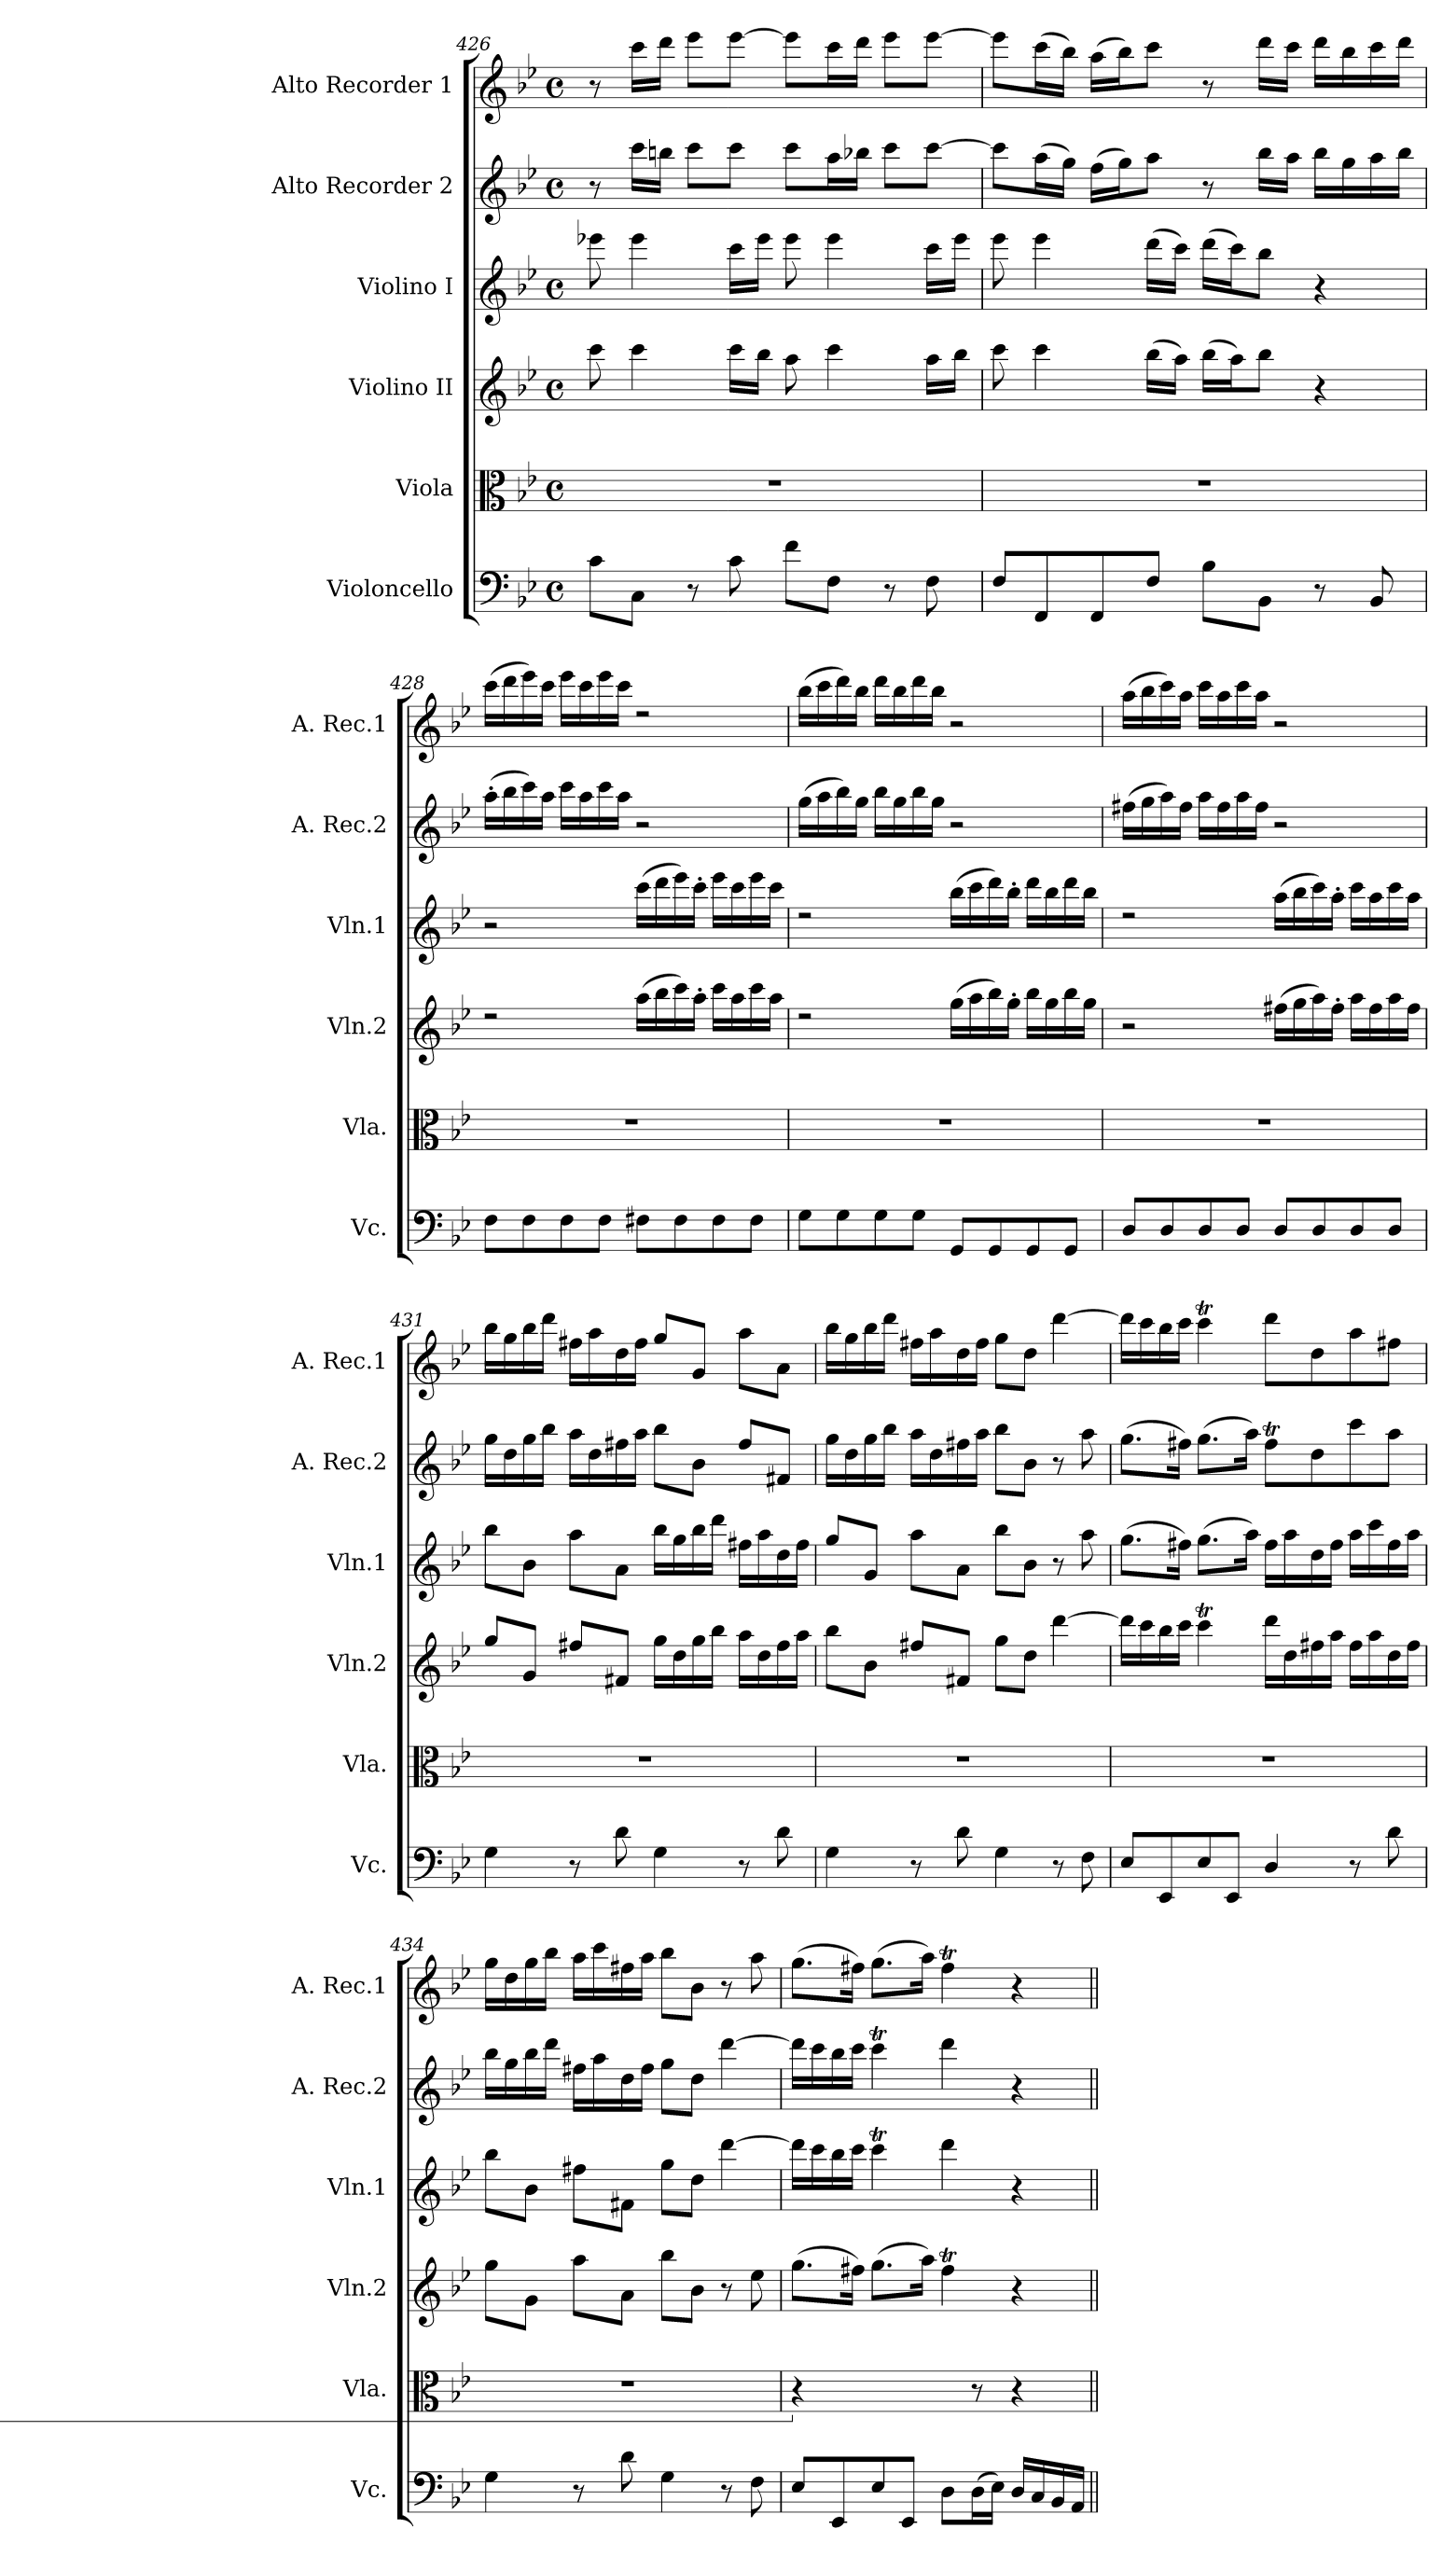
**kern	**kern	**kern	**kern	**kern	**kern
*part6	*part5	*part4	*part3	*part2	*part1
*staff6	*staff5	*staff4	*staff3	*staff2	*staff1
*I"Violoncello	*I"Viola	*I"Violino II	*I"Violino I	*I"Alto Recorder 2	*I"Alto Recorder 1
*I'Vc.	*I'Vla.	*I'Vln.2	*I'Vln.1	*I'A. Rec.2	*I'A. Rec.1
*clefF4	*clefC3	*clefG2	*clefG2	*clefG2	*clefG2
*k[b-e-]	*k[b-e-]	*k[b-e-]	*k[b-e-]	*k[b-e-]	*k[b-e-]
*M4/4	*M4/4	*M4/4	*M4/4	*M4/4	*M4/4
*met(c)	*met(c)	*met(c)	*met(c)	*met(c)	*met(c)
=426	=426	=426	=426	=426	=426
8c\L	1r	8ccc\	8eee-X\	8r	8r
8C\J	.	4ccc\	4eee-\	16ccc\LL	16ccc\LL
.	.	.	.	16bbn\JJ	16ddd\JJ
8r	.	.	.	8ccc\L	8eee-\L
8c\	.	16ccc\LL	16ccc\LL	8ccc\J	[8eee-\J
.	.	16bb-\JJ	16eee-\JJ	.	.
8f\L	.	8aa\	8eee-\	8ccc\L	8eee-\L]
8F\J	.	4ccc\	4eee-\	16aa\L	16ccc\L
.	.	.	.	16bb-X\JJ	16ddd\JJ
8r	.	.	.	8ccc\L	8eee-\L
8F\	.	16aa\LL	16ccc\LL	[8ccc\J	[8eee-\J
.	.	16bb-\JJ	16eee-\JJ	.	.
=427	=427	=427	=427	=427	=427
8F/L	1r	8ccc\	8eee-\	8ccc\L]	8eee-\L]
8FF/	.	4ccc\	4eee-\	(16aa\L	(16ccc\L
.	.	.	.	16gg\JJ)	16bb-\JJ)
8FF/	.	.	.	(16ff\LL	(16aa\LL
.	.	.	.	16gg\J)	16bb-\J)
8F/J	.	(16bb-\LL	(16ddd\LL	8aa\J	8ccc\J
.	.	16aa\JJ)	16ccc\JJ)	.	.
8B-\L	.	(16bb-\LL	(16ddd\LL	8r	8r
.	.	16aa\J)	16ccc\J)	.	.
8BB-\J	.	8bb-\J	8bb-\J	16bb-\LL	16ddd\LL
.	.	.	.	16aa\JJ	16ccc\JJ
8r	.	4r	4r	16bb-\LL	16ddd\LL
.	.	.	.	16gg\	16bb-\
8BB-/	.	.	.	16aa\	16ccc\
.	.	.	.	16bb-\JJ	16ddd\JJ
!!LO:LB:g=z
=428	=428	=428	=428	=428	=428
8F\L	1r	2rdd	2r	(>16aa'\LL	(>16ccc\LL
.	.	.	.	16bb-\	16ddd\
8F\	.	.	.	16ccc\)	16eee-\)
.	.	.	.	16aa\JJ	16ccc\JJ
8F\	.	.	.	16ccc\LL	16eee-\LL
.	.	.	.	16aa\	16ccc\
8F\J	.	.	.	16ccc\	16eee-\
.	.	.	.	16aa\JJ	16ccc\JJ
8F#X\L	.	(>16aa\LL	(>16ccc\LL	2r	2rdd
.	.	16bb-\	16ddd\	.	.
8F#\	.	16ccc\)	16eee-\)	.	.
.	.	16aa'\JJ	16ccc'\JJ	.	.
8F#\	.	16ccc\LL	16eee-\LL	.	.
.	.	16aa\	16ccc\	.	.
8F#\J	.	16ccc\	16eee-\	.	.
.	.	16aa\JJ	16ccc\JJ	.	.
=429	=429	=429	=429	=429	=429
8G\L	1r	2rdd	2rdd	(>16gg\LL	(>16bb-\LL
.	.	.	.	16aa\	16ccc\
8G\	.	.	.	16bb-\)	16ddd\)
.	.	.	.	16gg\JJ	16bb-\JJ
8G\	.	.	.	16bb-\LL	16ddd\LL
.	.	.	.	16gg\	16bb-\
8G\J	.	.	.	16bb-\	16ddd\
.	.	.	.	16gg\JJ	16bb-\JJ
8GG/L	.	(>16gg\LL	(>16bb-\LL	2r	2r
.	.	16aa\	16ccc\	.	.
8GG/	.	16bb-\)	16ddd\)	.	.
.	.	16gg'\JJ	16bb-'\JJ	.	.
8GG/	.	16bb-\LL	16ddd\LL	.	.
.	.	16gg\	16bb-\	.	.
8GG/J	.	16bb-\	16ddd\	.	.
.	.	16gg\JJ	16bb-\JJ	.	.
=430	=430	=430	=430	=430	=430
8D/L	1r	2r	2rdd	(>16ff#X\LL	(>16aa\LL
.	.	.	.	16gg\	16bb-\
8D/	.	.	.	16aa\)	16ccc\)
.	.	.	.	16ff#\JJ	16aa\JJ
8D/	.	.	.	16aa\LL	16ccc\LL
.	.	.	.	16ff#\	16aa\
8D/J	.	.	.	16aa\	16ccc\
.	.	.	.	16ff#\JJ	16aa\JJ
8D/L	.	(>16ff#X\LL	(>16aa\LL	2r	2r
.	.	16gg\	16bb-\	.	.
8D/	.	16aa\)	16ccc\)	.	.
.	.	16ff#'\JJ	16aa'\JJ	.	.
8D/	.	16aa\LL	16ccc\LL	.	.
.	.	16ff#\	16aa\	.	.
8D/J	.	16aa\	16ccc\	.	.
.	.	16ff#\JJ	16aa\JJ	.	.
=431	=431	=431	=431	=431	=431
4G\	1r	8gg/L	8bb-\L	16gg\LL	16bb-\LL
.	.	.	.	16dd\	16gg\
.	.	8g/J	8b-\J	16gg\	16bb-\
.	.	.	.	16bb-\JJ	16ddd\JJ
8r	.	8ff#X/L	8aa\L	16aa\LL	16ff#X\LL
.	.	.	.	16dd\	16aa\
8d\	.	8f#X/J	8a\J	16ff#X\	16dd\
.	.	.	.	16aa\JJ	16ff#\JJ
4G\	.	16gg\LL	16bb-\LL	8bb-\L	8gg/L
.	.	16dd\	16gg\	.	.
.	.	16gg\	16bb-\	8b-\J	8g/J
.	.	16bb-\JJ	16ddd\JJ	.	.
8r	.	16aa\LL	16ff#X\LL	8ff#/L	8aa\L
.	.	16dd\	16aa\	.	.
8d\	.	16ff#\	16dd\	8f#X/J	8a\J
.	.	16aa\JJ	16ff#\JJ	.	.
!!LO:PB:g=z
=432	=432	=432	=432	=432	=432
4G\	1r	8bb-\L	8gg/L	16gg\LL	16bb-\LL
.	.	.	.	16dd\	16gg\
.	.	8b-\J	8g/J	16gg\	16bb-\
.	.	.	.	16bb-\JJ	16ddd\JJ
8r	.	8ff#X/L	8aa\L	16aa\LL	16ff#X\LL
.	.	.	.	16dd\	16aa\
8d\	.	8f#X/J	8a\J	16ff#X\	16dd\
.	.	.	.	16aa\JJ	16ff#\JJ
4G\	.	8gg\L	8bb-\L	8bb-\L	8gg\L
.	.	8dd\J	8b-\J	8b-\J	8dd\J
8r	.	[4ddd\	8r	8r	[4ddd\
8F\	.	.	8aa\	8aa\	.
=433	=433	=433	=433	=433	=433
8E-/L	1r	16ddd\LL]	(>8.gg\L	(8.gg\L	16ddd\LL]
.	.	16ccc\	.	.	16ccc\
8EE-/	.	16bb-\	.	.	16bb-\
.	.	16ccc\JJ	16ff#X\Jk)	16ff#X\Jk)	16ccc\JJ
8E-/	.	4cccT\	(>8.gg\L	(8.gg\L	4cccT\
8EE-/J	.	.	.	.	.
.	.	.	16aa\Jk)	16aa\Jk)	.
4D/	.	16ddd\LL	16ff#\LL	8ff#t\L	8ddd\L
.	.	16dd\	16aa\	.	.
.	.	16ff#X\	16dd\	8dd\	8dd\
.	.	16aa\JJ	16ff#\JJ	.	.
8r	.	16ff#\LL	16aa\LL	8ccc\	8aa\
.	.	16aa\	16ccc\	.	.
8d\	.	16dd\	16ff#\	8aa\J	8ff#X\J
.	.	16ff#\JJ	16aa\JJ	.	.
=434	=434	=434	=434	=434	=434
4G\	1r	8gg\L	8bb-\L	16bb-\LL	16gg\LL
.	.	.	.	16gg\	16dd\
.	.	8g\J	8b-\J	16bb-\	16gg\
.	.	.	.	16ddd\JJ	16bb-\JJ
8r	.	8aa\L	8ff#X\L	16ff#X\LL	16aa\LL
.	.	.	.	16aa\	16ccc\
8d\	.	8a\J	8f#X\J	16dd\	16ff#X\
.	.	.	.	16ff#\JJ	16aa\JJ
4G\	.	8bb-\L	8gg\L	8gg\L	8bb-\L
.	.	8b-\J	8dd\J	8dd\J	8b-\J
8r	.	8r	[4ddd\	[4ddd\	8r
8F\	.	8ee-\	.	.	8aa\
=435	=435	=435	=435	=435	=435
!	!LO:N:vis=2.	!	!	!	!
8E-/L	8%5r	(>8.gg\L	16ddd\LL]	16ddd\LL]	(8.gg\L
.	.	.	16ccc\	16ccc\	.
8EE-/	.	.	16bb-\	16bb-\	.
.	.	16ff#X\Jk)	16ccc\JJ	16ccc\JJ	16ff#X\Jk)
8E-/	.	(>8.gg\L	4cccT\	4cccT\	(8.gg\L
8EE-/J	.	.	.	.	.
.	.	16aa\Jk)	.	.	16aa\Jk)
8D\L	.	4ff#t\	4ddd\	4ddd\	4ff#t\
(16D\L	8r	.	.	.	.
16E-\JJ)	.	.	.	.	.
16D/LL	4r	4r	4r	4r	4r
16C/	.	.	.	.	.
16BB-/	.	.	.	.	.
16AA/JJ	.	.	.	.	.
=||	=||	=||	=||	=||	=||
*-	*-	*-	*-	*-	*-
